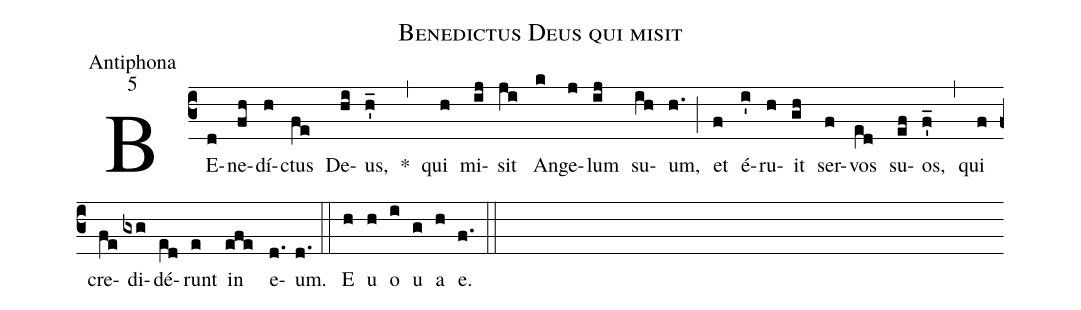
name:Benedictus Deus qui misit;
office-part:Antiphona;
mode:5;
%%
(c3) BE(d)ne(fh)dí(h)ctus(fe) De(hi)us,(h'_) *(,) qui(h) mi(ij)sit(ji) An(k)ge(j)lum(ij) su(ih)um,(h.) (;) et(f) é(i')ru(h)it(gh) ser(f)vos(e[ll:1]d) su(ef)os,(f'_) (,) qui(f) cre(fe)di(gxg)dé(e[ll:1]d)runt(e) in(efe) e(d.)um.(d.) (::) <eu>E(h) u(h) o(i) u(g) a(h) e.</eu>(f.) (::)
